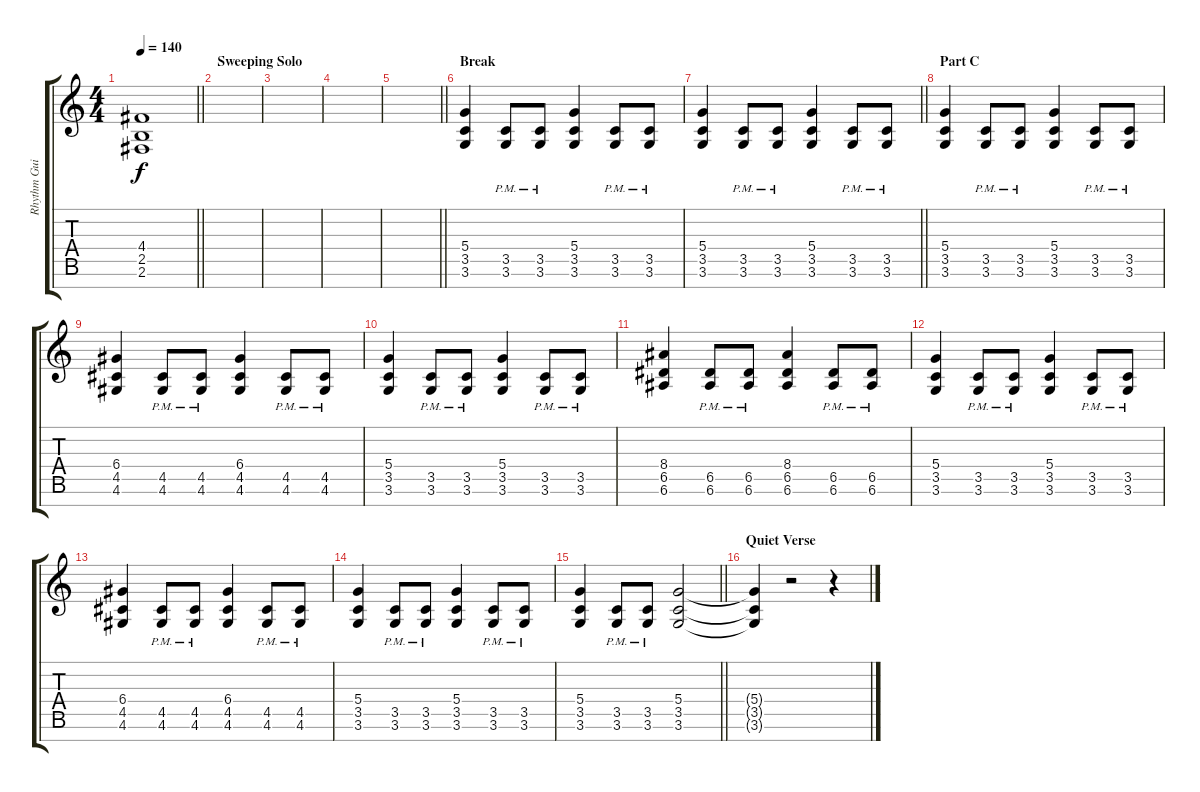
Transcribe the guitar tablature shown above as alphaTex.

\track ("Rhythm Guitar" "Rhythm Gui") {instrument distortionguitar}
\staff {score tabs}
\tuning (E4 B3 G3 D3 A2 E2 B1) {hide}
\ts (4 4)
\tempo 140
\clef g2
\barLineRight lightlight
\ks c
(4.4 2.5 2.6).1{dy f} |
\section ("" "Sweeping Solo")
|
|
|
\barLineRight lightlight
|
\section ("" "Break")
(5.4 3.5 3.6).4{volume 14} (3.5{pm} 3.6{pm}).8 (3.5{pm} 3.6{pm}).8 (5.4 3.5 3.6).4 (3.5{pm} 3.6{pm}).8 (3.5{pm} 3.6{pm}).8 |
\barLineRight lightlight
(5.4 3.5 3.6).4 (3.5{pm} 3.6{pm}).8 (3.5{pm} 3.6{pm}).8 (5.4 3.5 3.6).4 (3.5{pm} 3.6{pm}).8 (3.5{pm} 3.6{pm}).8 |
\section ("" "Part C")
(5.4 3.5 3.6).4 (3.5{pm} 3.6{pm}).8 (3.5{pm} 3.6{pm}).8 (5.4 3.5 3.6).4 (3.5{pm} 3.6{pm}).8 (3.5{pm} 3.6{pm}).8 |
(6.4 4.5 4.6).4 (4.5{pm} 4.6{pm}).8 (4.5{pm} 4.6{pm}).8 (6.4 4.5 4.6).4 (4.5{pm} 4.6{pm}).8 (4.5{pm} 4.6{pm}).8 |
(5.4 3.5 3.6).4 (3.5{pm} 3.6{pm}).8 (3.5{pm} 3.6{pm}).8 (5.4 3.5 3.6).4 (3.5{pm} 3.6{pm}).8 (3.5{pm} 3.6{pm}).8 |
(8.4 6.5 6.6).4 (6.5{pm} 6.6{pm}).8 (6.5{pm} 6.6{pm}).8 (8.4 6.5 6.6).4 (6.5{pm} 6.6{pm}).8 (6.5{pm} 6.6{pm}).8 |
(5.4 3.5 3.6).4 (3.5{pm} 3.6{pm}).8 (3.5{pm} 3.6{pm}).8 (5.4 3.5 3.6).4 (3.5{pm} 3.6{pm}).8 (3.5{pm} 3.6{pm}).8 |
(6.4 4.5 4.6).4 (4.5{pm} 4.6{pm}).8 (4.5{pm} 4.6{pm}).8 (6.4 4.5 4.6).4 (4.5{pm} 4.6{pm}).8 (4.5{pm} 4.6{pm}).8 |
(5.4 3.5 3.6).4 (3.5{pm} 3.6{pm}).8 (3.5{pm} 3.6{pm}).8 (5.4 3.5 3.6).4 (3.5{pm} 3.6{pm}).8 (3.5{pm} 3.6{pm}).8 |
\barLineRight lightlight
(5.4 3.5 3.6).4 (3.5{pm} 3.6{pm}).8 (3.5{pm} 3.6{pm}).8 (5.4 3.5 3.6).2 |
\section ("" "Quiet Verse")
(5.4{t} 3.5{t} 3.6{t}).4{volume 0} r.2 r.4
